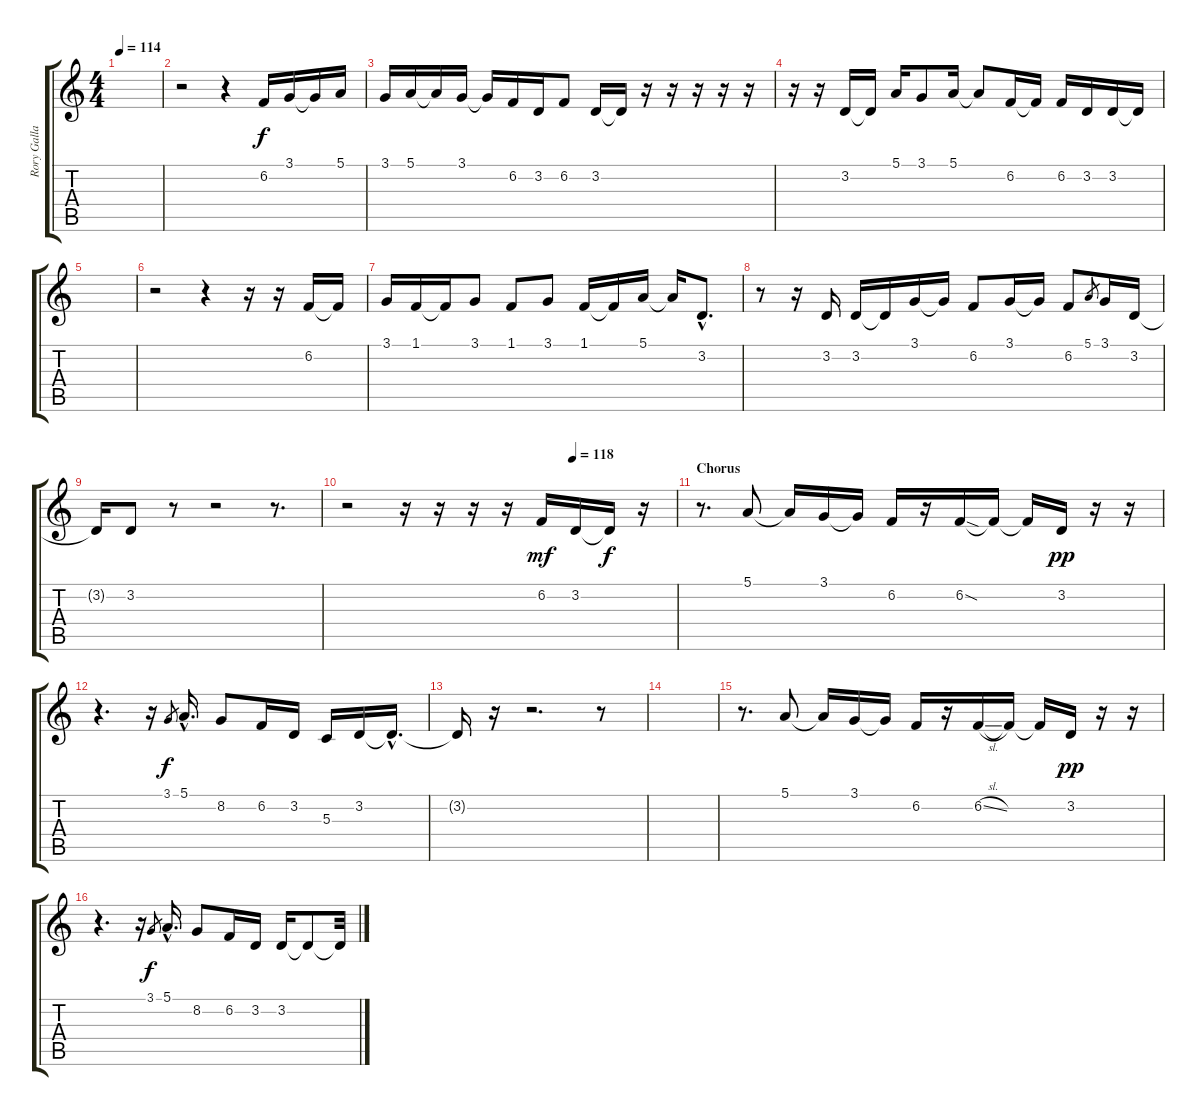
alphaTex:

\track ("Rory Gallagher Vocals" "Rory Galla") {instrument cello}
\staff {score tabs}
\tuning (E4 B3 G3 D3 A2 E2) {hide}
\ts (4 4)
\tempo 114
\clef g2
\ks c
|
r.2 r.4 6.2.16 3.1.16 3.1{t}.16 5.1.16 |
3.1.16 5.1.16 5.1{t}.16 3.1.16 3.1{t}.16 6.2.16 3.2.16 6.2.8 3.2.16 3.2{t}.16 r.16 r.16 r.16 r.16 r.16 |
r.16 r.16 3.2.16 3.2{t}.16 5.1.16 3.1.8 5.1.16 5.1{t}.8 6.2.16 6.2{t}.16 6.2.16 3.2.16 3.2.16 3.2{t}.16 |
|
r.2 r.4 r.16 r.16 6.2.16 6.2{t}.16 |
3.1.16 1.1.16 1.1{t}.16 3.1.8 1.1.8 3.1.8 1.1.16 1.1{t}.16 5.1.16 5.1{t}.16 3.2{hac}.8{d} |
r.8 r.16 3.2.16 3.2.16 3.2{t}.16 3.1.16 3.1{t}.16 6.2.8 3.1.16 3.1{t}.16 6.2.8 5.1.8{gr} 3.1.16 3.2.16 |
3.2{t}.16 3.2.8 r.8 r.2 r.8{d} |
\tempo (118 0.6875)
r.2 r.16 r.16 r.16 r.16 6.2.16{dy mf} 3.2.16 3.2{t}.16{dy f} r.16 |
\section ("" "Chorus")
r.8{d} 5.1.8 5.1{t}.16 3.1.16 3.1{t}.16 6.2.16 r.16 6.2{sod}.16 6.2{t}.16 6.2{t}.16 3.2.16{dy pp} r.16 r.16 |
r.4{d} r.16 3.1.8{gr dy f} 5.1{hac}.16{d} 8.2.8 6.2.16 3.2.16 5.3.16 3.2.16 3.2{hac t}.16{d} |
3.2{t}.16 r.16 r.2{d} r.8 |
|
r.8{d} 5.1.8 5.1{t}.16 3.1.16 3.1{t}.16 6.2.16 r.16 6.2{sl}.16 6.2{t}.16 6.2{t}.16 3.2.16{dy pp} r.16 r.16 |
r.4{d} r.16 3.1.8{gr dy f} 5.1{hac}.16{d} 8.2.8 6.2.16 3.2.16 3.2.16 3.2{t}.8 3.2{t}.32
